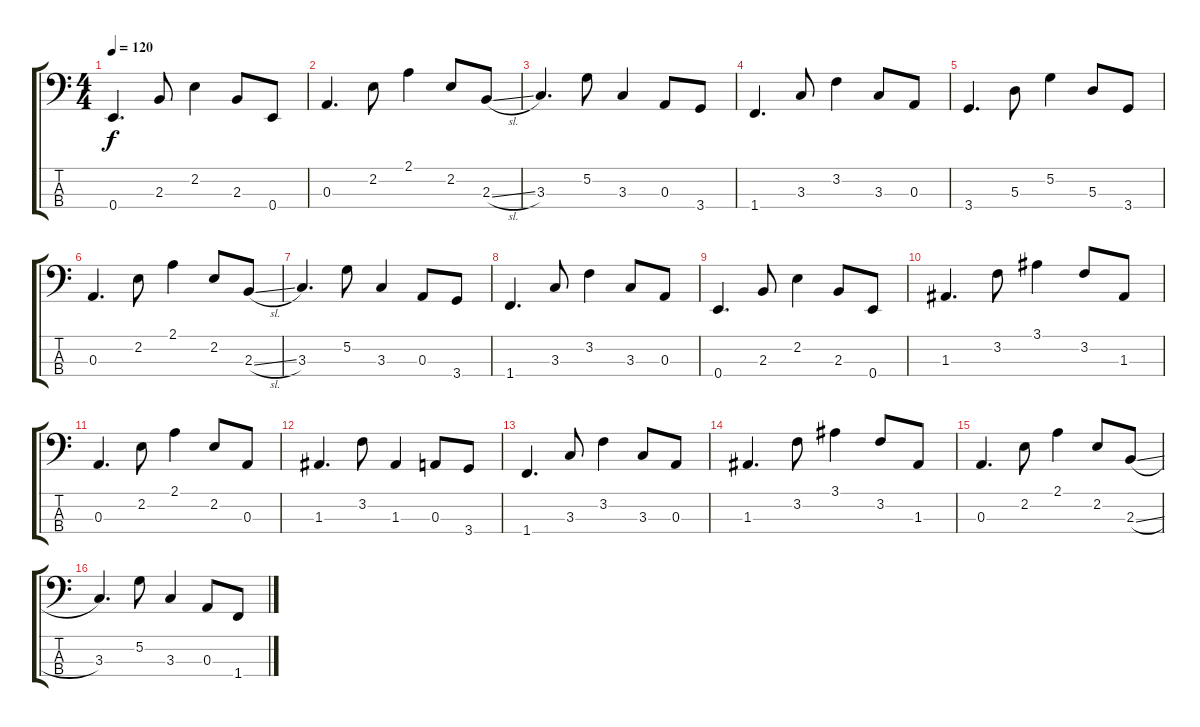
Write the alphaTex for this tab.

\track "" {instrument electricbassfinger}
\staff {score tabs}
\tuning (G2 D2 A1 E1) {hide}
\ts (4 4)
\tempo 120
\clef f4
\ks c
0.4.4{d dy f} 2.3.8 2.2.4 2.3.8 0.4.8 |
0.3.4{d} 2.2.8 2.1.4 2.2.8 2.3{sl}.8 |
3.3.4{d} 5.2.8 3.3.4 0.3.8 3.4.8 |
1.4.4{d} 3.3.8 3.2.4 3.3.8 0.3.8 |
3.4.4{d} 5.3.8 5.2.4 5.3.8 3.4.8 |
0.3.4{d} 2.2.8 2.1.4 2.2.8 2.3{sl}.8 |
3.3.4{d} 5.2.8 3.3.4 0.3.8 3.4.8 |
1.4.4{d} 3.3.8 3.2.4 3.3.8 0.3.8 |
0.4.4{d} 2.3.8 2.2.4 2.3.8 0.4.8 |
1.3.4{d} 3.2.8 3.1.4 3.2.8 1.3.8 |
0.3.4{d} 2.2.8 2.1.4 2.2.8 0.3.8 |
1.3.4{d} 3.2.8 1.3.4 0.3.8 3.4.8 |
1.4.4{d} 3.3.8 3.2.4 3.3.8 0.3.8 |
1.3.4{d} 3.2.8 3.1.4 3.2.8 1.3.8 |
0.3.4{d} 2.2.8 2.1.4 2.2.8 2.3{sl}.8 |
3.3.4{d} 5.2.8 3.3.4 0.3.8 1.4{sl}.8
